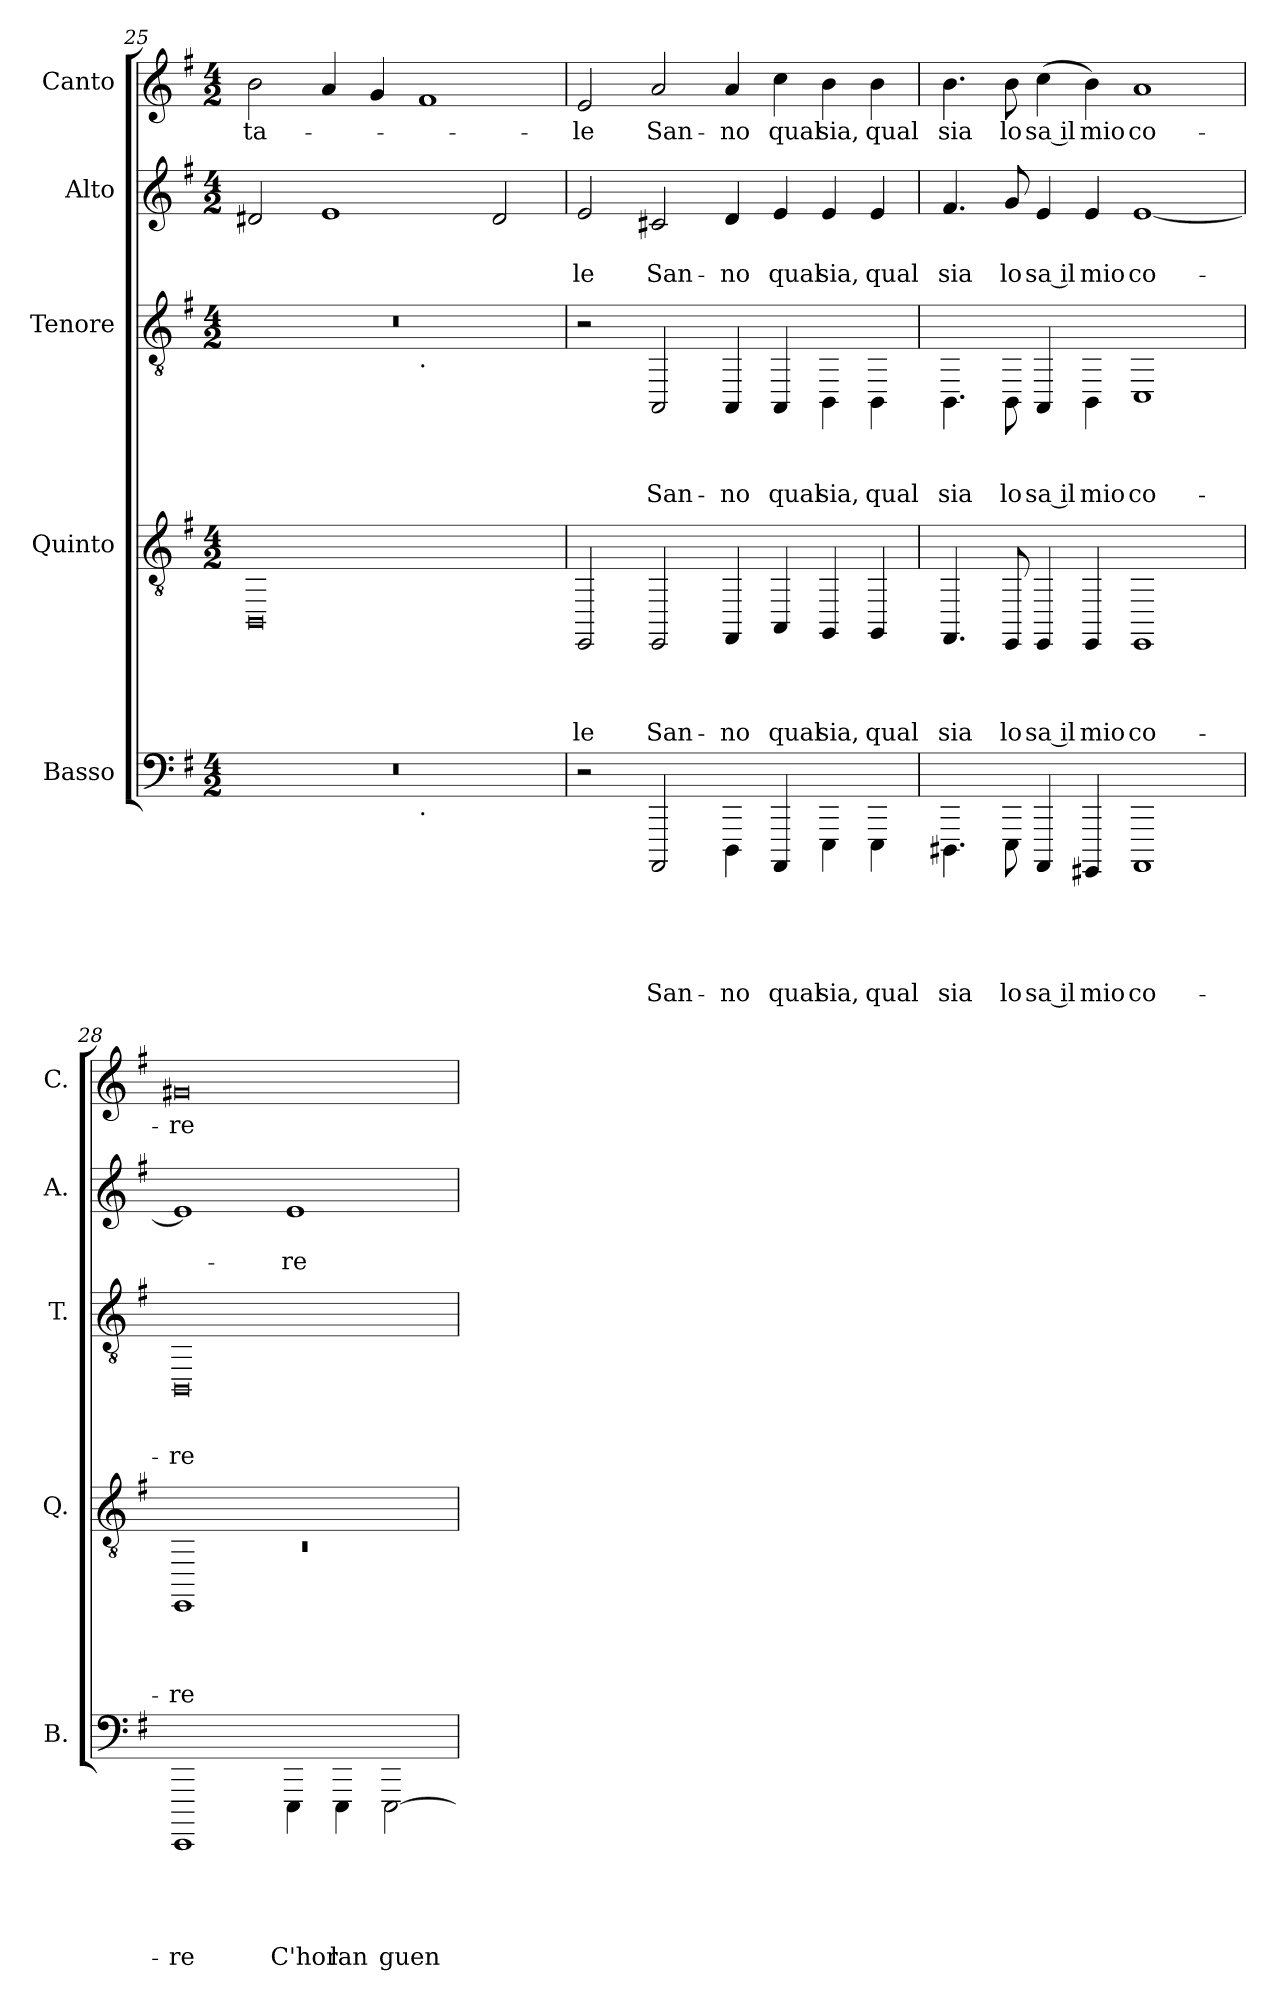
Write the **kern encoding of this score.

**kern	**text	**text	**text	**text	**text	**kern	**text	**text	**text	**text	**kern	**text	**text	**text	**kern	**text	**text	**kern	**text
*part5	*part5	*part5	*part5	*part5	*part5	*part4	*part4	*part4	*part4	*part4	*part3	*part3	*part3	*part3	*part2	*part2	*part2	*part1	*part1
*staff5	*staff5	*staff5	*staff5	*staff5	*staff5	*staff4	*staff4	*staff4	*staff4	*staff4	*staff3	*staff3	*staff3	*staff3	*staff2	*staff2	*staff2	*staff1	*staff1
*I"Basso	*	*	*	*	*	*I"Quinto	*	*	*	*	*I"Tenore	*	*	*	*I"Alto	*	*	*I"Canto	*
*I'B.	*	*	*	*	*	*I'Q.	*	*	*	*	*I'T.	*	*	*	*I'A.	*	*	*I'C.	*
*clefF4	*	*	*	*	*	*clefGv2	*	*	*	*	*clefGv2	*	*	*	*clefG2	*	*	*clefG2	*
*k[f#]	*	*	*	*	*	*k[f#]	*	*	*	*	*k[f#]	*	*	*	*k[f#]	*	*	*k[f#]	*
*G:	*	*	*	*	*	*G:	*	*	*	*	*G:	*	*	*	*G:	*	*	*G:	*
*M4/2	*	*	*	*	*	*M4/2	*	*	*	*	*M4/2	*	*	*	*M4/2	*	*	*M4/2	*
=25	=25	=25	=25	=25	=25	=25	=25	=25	=25	=25	=25	=25	=25	=25	=25	=25	=25	=25	=25
!	!	!	!	!	!	!	!	!	!	!	!	!	!	!	!	!	!	!	!LO:LY:b
*^	*	*	*	*	*	*	*	*	*	*	*^	*	*	*	*	*	*	*	*
0r	1ryy	.	.	.	.	.	0BBB	.	.	.	.	0r	1ryy	.	.	.	2d#X/	.	.	2b\	-ta-
.	.	.	.	.	.	.	.	.	.	.	.	.	.	.	.	.	1e	.	.	4a/	.
.	.	.	.	.	.	.	.	.	.	.	.	.	.	.	.	.	.	.	.	4g/	.
!	!	!	!	!	!	!	!	!	!	!	!	!	!LO:TX:b:t=.	!	!	!	!	!	!	!	!
!	!LO:TX:b:t=.	!	!	!	!	!	!	!	!	!	!	!	!	!	!	!	!	!	!	!	!
.	1ryy	.	.	.	.	.	.	.	.	.	.	.	1ryy	.	.	.	.	.	.	1f#	.
.	.	.	.	.	.	.	.	.	.	.	.	.	.	.	.	.	2d#/	.	.	.	.
=26	=26	=26	=26	=26	=26	=26	=26	=26	=26	=26	=26	=26	=26	=26	=26	=26	=26	=26	=26	=26	=26
!	!	!	!	!	!	!	!	!	!	!	!LO:LY:b	!	!	!	!	!	!	!	!LO:LY:b	!	!LO:LY:b
*v	*v	*	*	*	*	*	*	*	*	*	*	*v	*v	*	*	*	*	*	*	*	*
2r	.	.	.	.	.	2EEE/	.	.	.	-le	2r	.	.	.	2e/	.	-le	2e/	-le
!	!	!	!	!	!LO:LY:b	!	!	!	!	!LO:LY:b	!	!	!	!LO:LY:b	!	!	!LO:LY:b	!	!LO:LY:b
2AAAA/	.	.	.	.	San-	2EEE/	.	.	.	San-	2AAA/	.	.	San-	2c#X/	.	San-	2a/	San-
!	!	!	!	!	!LO:LY:b	!	!	!	!	!LO:LY:b	!	!	!	!LO:LY:b	!	!	!LO:LY:b	!	!LO:LY:b
4DDD\	.	.	.	.	-no	4FFF#/	.	.	.	-no	4AAA/	.	.	-no	4d/	.	-no	4a/	-no
!	!	!	!	!	!LO:LY:b	!	!	!	!	!LO:LY:b	!	!	!	!LO:LY:b	!	!	!LO:LY:b	!	!LO:LY:b
4AAAA/	.	.	.	.	qual	4AAA/	.	.	.	qual	4AAA/	.	.	qual	4e/	.	qual	4cc\	qual
!	!	!	!	!	!LO:LY:b	!	!	!	!	!LO:LY:b	!	!	!	!LO:LY:b	!	!	!LO:LY:b	!	!LO:LY:b
4EEE\	.	.	.	.	sia,	4GGG/	.	.	.	sia,	4BBB\	.	.	sia,	4e/	.	sia,	4b\	sia,
!	!	!	!	!	!LO:LY:b	!	!	!	!	!LO:LY:b	!	!	!	!LO:LY:b	!	!	!LO:LY:b	!	!LO:LY:b
4EEE\	.	.	.	.	qual	4GGG/	.	.	.	qual	4BBB\	.	.	qual	4e/	.	qual	4b\	qual
!!LO:LB:g=z
=27	=27	=27	=27	=27	=27	=27	=27	=27	=27	=27	=27	=27	=27	=27	=27	=27	=27	=27	=27
!	!	!	!	!	!LO:LY:b	!	!	!	!	!LO:LY:b	!	!	!	!LO:LY:b	!	!	!LO:LY:b	!	!LO:LY:b
4.DDD#X\	.	.	.	.	sia	4.FFF#/	.	.	.	sia	4.BBB\	.	.	sia	4.f#/	.	sia	4.b\	sia
!	!	!	!	!	!LO:LY:b	!	!	!	!	!LO:LY:b	!	!	!	!LO:LY:b	!	!	!LO:LY:b	!	!LO:LY:b
8EEE\	.	.	.	.	lo	8EEE/	.	.	.	lo	8BBB\	.	.	lo	8g/	.	lo	8b\	lo
!	!	!	!	!	!LO:LY:b:rj	!	!	!	!	!LO:LY:b:rj	!	!	!	!LO:LY:b:rj	!	!	!LO:LY:b:rj	!	!LO:LY:b:rj
4AAAA/	.	.	.	.	sa il	4EEE/	.	.	.	sa il	4AAA/	.	.	sa il	4e/	.	sa il	(<4cc\	sa il
!	!	!	!	!	!LO:LY:b	!	!	!	!	!LO:LY:b	!	!	!	!LO:LY:b	!	!	!LO:LY:b	!	!LO:LY:b
4GGGG#X/	.	.	.	.	mio	4EEE/	.	.	.	mio	4BBB\	.	.	mio	4e/	.	mio	4b\)	mio
!	!	!	!	!	!LO:LY:b	!	!	!	!	!LO:LY:b	!	!	!	!LO:LY:b	!	!	!LO:LY:b	!	!LO:LY:b
1AAAA	.	.	.	.	co-	1EEE	.	.	.	co-	1CC	.	.	co-	[<1e	.	co-	1a	co-
=28	=28	=28	=28	=28	=28	=28	=28	=28	=28	=28	=28	=28	=28	=28	=28	=28	=28	=28	=28
*	*	*	*	*	*	*^	*	*	*	*	*	*	*	*	*	*	*	*	*
!	!	!	!	!	!LO:LY:b	!	!LO:N:vis=1	!	!	!	!LO:LY:b	!	!	!	!LO:LY:b:rj	!	!	!	!	!LO:LY:b:rj
1EEEE	.	.	.	.	-re	1EEE	0rC	.	.	.	-re	0BBB	.	.	-re	1e]	.	.	0g#X	-re
!	!	!	!	!	!LO:LY:b	!	!	!	!	!	!	!	!	!	!	!	!	!LO:LY:b	!	!
4EEE\	.	.	.	.	C'hor	1ryy	.	.	.	.	.	.	.	.	.	1e	.	-re	.	.
!	!	!	!	!	!LO:LY:b	!	!	!	!	!	!	!	!	!	!	!	!	!	!	!
4EEE\	.	.	.	.	lan	.	.	.	.	.	.	.	.	.	.	.	.	.	.	.
!	!	!	!	!	!LO:LY:b	!	!	!	!	!	!	!	!	!	!	!	!	!	!	!
[>2EEE\	.	.	.	.	guen-	.	.	.	.	.	.	.	.	.	.	.	.	.	.	.
*	*	*	*	*	*	*v	*v	*	*	*	*	*	*	*	*	*	*	*	*	*
=	=	=	=	=	=	=	=	=	=	=	=	=	=	=	=	=	=	=	=
*-	*-	*-	*-	*-	*-	*-	*-	*-	*-	*-	*-	*-	*-	*-	*-	*-	*-	*-	*-
